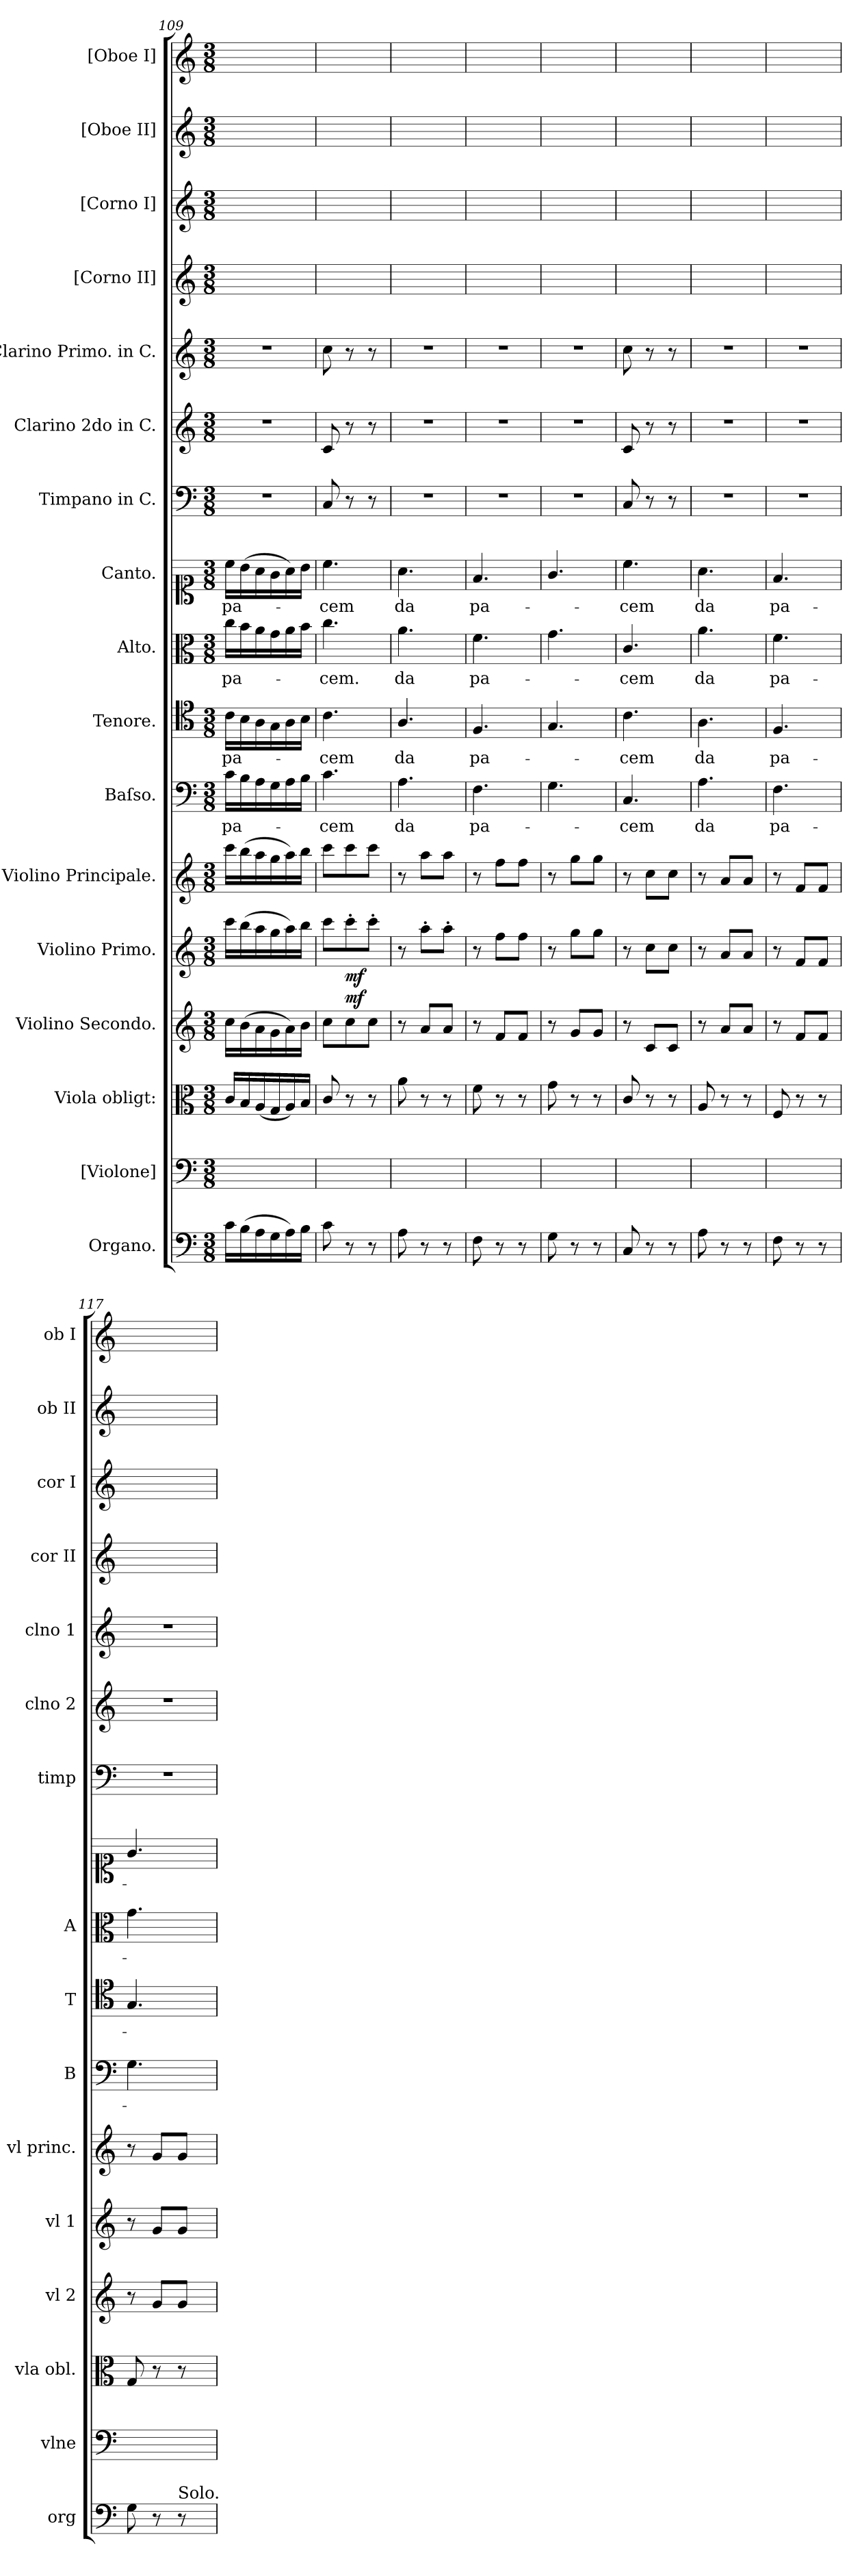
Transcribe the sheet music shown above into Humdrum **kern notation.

**kern	**kern	**kern	**kern	**dynam	**kern	**dynam	**kern	**kern	**text	**kern	**text	**kern	**text	**kern	**text	**kern	**kern	**kern	**kern	**kern	**kern	**kern
*part17	*part16	*part15	*part14	*part14	*part13	*part13	*part12	*part11	*part11	*part10	*part10	*part9	*part9	*part8	*part8	*part7	*part6	*part5	*part4	*part3	*part2	*part1
*staff17	*staff16	*staff15	*staff14	*staff14	*staff13	*staff13	*staff12	*staff11	*staff11	*staff10	*staff10	*staff9	*staff9	*staff8	*staff8	*staff7	*staff6	*staff5	*staff4	*staff3	*staff2	*staff1
*I"Organo.	*I"[Violone]	*I"Viola obligt:	*I"Violino Secondo.	*	*I"Violino Primo.	*	*I"Violino Principale.	*I"Baſso.	*	*I"Tenore.	*	*I"Alto.	*	*I"Canto.	*	*I"Timpano in C.	*I"Clarino 2do in C.	*I"Clarino Primo. in C.	*I"[Corno II]	*I"[Corno I]	*I"[Oboe II]	*I"[Oboe I]
*I'org	*I'vlne	*I'vla obl.	*I'vl 2	*	*I'vl 1	*	*I'vl princ.	*I'B	*	*I'T	*	*I'A	*	*	*	*I'timp	*I'clno 2	*I'clno 1	*I'cor II	*I'cor I	*I'ob II	*I'ob I
*clefF4	*clefF4	*clefC3	*clefG2	*	*clefG2	*	*clefG2	*clefF4	*	*clefC4	*	*clefC3	*	*clefC1	*	*clefF4	*clefG2	*clefG2	*clefG2	*clefG2	*clefG2	*clefG2
*k[]	*k[]	*k[]	*k[]	*	*k[]	*	*k[]	*k[]	*	*k[]	*	*k[]	*	*k[]	*	*k[]	*k[]	*k[]	*k[]	*k[]	*k[]	*k[]
*M3/8	*M3/8	*M3/8	*M3/8	*	*M3/8	*	*M3/8	*M3/8	*	*M3/8	*	*M3/8	*	*M3/8	*	*M3/8	*M3/8	*M3/8	*M3/8	*M3/8	*M3/8	*M3/8
=109	=109	=109	=109	=109	=109	=109	=109	=109	=109	=109	=109	=109	=109	=109	=109	=109	=109	=109	=109	=109	=109	=109
16c\LL	4.ryy	16c/LL	16cc\LL	.	16ccc\LL	.	16ccc\LL	16c\LL	pa-	16c\LL	pa-	16cc\LL	pa-	16cc\LL	pa-	4.r	4.r	4.r	4.ryy	4.ryy	4.ryy	4.ryy
(16B\	.	16B/	(16b\	.	(16bb\	.	(16bb\	16B\	.	16B\	.	16b\	.	(16b\	.	.	.	.	.	.	.	.
16A\	.	(16A/	16a\	.	16aa\	.	16aa\	16A\	.	16A\	.	16a\	.	16a\	.	.	.	.	.	.	.	.
16G\	.	16G/	16g\	.	16gg\	.	16gg\	16G\	.	16G\	.	16g\	.	16g\	.	.	.	.	.	.	.	.
16A\)	.	16A/)	16a\)	.	16aa\)	.	16aa\)	16A\	.	16A\	.	16a\	.	16a\)	.	.	.	.	.	.	.	.
16B\JJ	.	16B/JJ	16b\JJ	.	16bb\JJ	.	16bb\JJ	16B\JJ	.	16B\JJ	.	16b\JJ	.	16b\JJ	.	.	.	.	.	.	.	.
=110	=110	=110	=110	=110	=110	=110	=110	=110	=110	=110	=110	=110	=110	=110	=110	=110	=110	=110	=110	=110	=110	=110
8c\	4.ryy	8c/	8cc\L	.	8ccc\L	.	8ccc\L	4.c\	-cem	4.c\	-cem	4.cc\	-cem.	4.cc\	-cem	8C/	8c/	8cc\	4.ryy	4.ryy	4.ryy	4.ryy
!	!	!	!	!LO:DY:a	!	!LO:DY:b	!	!	!	!	!	!	!	!	!	!	!	!	!	!	!	!
8r	.	8r	8cc\	mf	8ccc'\	mf	8ccc\	.	.	.	.	.	.	.	.	8r	8r	8r	.	.	.	.
8r	.	8r	8cc\J	.	8ccc'\J	.	8ccc\J	.	.	.	.	.	.	.	.	8r	8r	8r	.	.	.	.
=111	=111	=111	=111	=111	=111	=111	=111	=111	=111	=111	=111	=111	=111	=111	=111	=111	=111	=111	=111	=111	=111	=111
8A\	4.ryy	8a\	8r	.	8r	.	8r	4.A\	da	4.A/	da	4.a\	da	4.a\	da	4.r	4.r	4.r	4.ryy	4.ryy	4.ryy	4.ryy
8r	.	8r	8a/L	.	8aa'\L	.	8aa\L	.	.	.	.	.	.	.	.	.	.	.	.	.	.	.
8r	.	8r	8a/J	.	8aa'\J	.	8aa\J	.	.	.	.	.	.	.	.	.	.	.	.	.	.	.
=112	=112	=112	=112	=112	=112	=112	=112	=112	=112	=112	=112	=112	=112	=112	=112	=112	=112	=112	=112	=112	=112	=112
8F\	4.ryy	8f\	8r	.	8r	.	8r	4.F\	pa-	4.F/	pa-	4.f\	pa-	4.f/	pa-	4.r	4.r	4.r	4.ryy	4.ryy	4.ryy	4.ryy
8r	.	8r	8f/L	.	8ff\L	.	8ff\L	.	.	.	.	.	.	.	.	.	.	.	.	.	.	.
8r	.	8r	8f/J	.	8ff\J	.	8ff\J	.	.	.	.	.	.	.	.	.	.	.	.	.	.	.
=113	=113	=113	=113	=113	=113	=113	=113	=113	=113	=113	=113	=113	=113	=113	=113	=113	=113	=113	=113	=113	=113	=113
8G\	4.ryy	8g\	8r	.	8r	.	8r	4.G\	.	4.G/	.	4.g\	.	4.g/	.	4.r	4.r	4.r	4.ryy	4.ryy	4.ryy	4.ryy
8r	.	8r	8g/L	.	8gg\L	.	8gg\L	.	.	.	.	.	.	.	.	.	.	.	.	.	.	.
8r	.	8r	8g/J	.	8gg\J	.	8gg\J	.	.	.	.	.	.	.	.	.	.	.	.	.	.	.
=114	=114	=114	=114	=114	=114	=114	=114	=114	=114	=114	=114	=114	=114	=114	=114	=114	=114	=114	=114	=114	=114	=114
8C/	4.ryy	8c/	8r	.	8r	.	8r	4.C/	-cem	4.c\	-cem	4.c/	-cem	4.cc\	-cem	8C/	8c/	8cc\	4.ryy	4.ryy	4.ryy	4.ryy
8r	.	8r	8c/L	.	8cc\L	.	8cc\L	.	.	.	.	.	.	.	.	8r	8r	8r	.	.	.	.
8r	.	8r	8c/J	.	8cc\J	.	8cc\J	.	.	.	.	.	.	.	.	8r	8r	8r	.	.	.	.
=115	=115	=115	=115	=115	=115	=115	=115	=115	=115	=115	=115	=115	=115	=115	=115	=115	=115	=115	=115	=115	=115	=115
8A\	4.ryy	8A/	8r	.	8r	.	8r	4.A\	da	4.A\	da	4.a\	da	4.a\	da	4.r	4.r	4.r	4.ryy	4.ryy	4.ryy	4.ryy
8r	.	8r	8a/L	.	8a/L	.	8a/L	.	.	.	.	.	.	.	.	.	.	.	.	.	.	.
8r	.	8r	8a/J	.	8a/J	.	8a/J	.	.	.	.	.	.	.	.	.	.	.	.	.	.	.
=116	=116	=116	=116	=116	=116	=116	=116	=116	=116	=116	=116	=116	=116	=116	=116	=116	=116	=116	=116	=116	=116	=116
8F\	4.ryy	8F/	8r	.	8r	.	8r	4.F\	pa-	4.F/	pa-	4.f\	pa-	4.f/	pa-	4.r	4.r	4.r	4.ryy	4.ryy	4.ryy	4.ryy
8r	.	8r	8f/L	.	8f/L	.	8f/L	.	.	.	.	.	.	.	.	.	.	.	.	.	.	.
8r	.	8r	8f/J	.	8f/J	.	8f/J	.	.	.	.	.	.	.	.	.	.	.	.	.	.	.
=117	=117	=117	=117	=117	=117	=117	=117	=117	=117	=117	=117	=117	=117	=117	=117	=117	=117	=117	=117	=117	=117	=117
8G\	4.ryy	8G/	8r	.	8r	.	8r	4.G\	.	4.G/	.	4.g\	.	4.g/	.	4.r	4.r	4.r	4.ryy	4.ryy	4.ryy	4.ryy
8r	.	8r	8g/L	.	8g/L	.	8g/L	.	.	.	.	.	.	.	.	.	.	.	.	.	.	.
!LO:TX:a:t=Solo.	!	!	!	!	!	!	!	!	!	!	!	!	!	!	!	!	!	!	!	!	!	!
8r	.	8r	8g/J	.	8g/J	.	8g/J	.	.	.	.	.	.	.	.	.	.	.	.	.	.	.
=	=	=	=	=	=	=	=	=	=	=	=	=	=	=	=	=	=	=	=	=	=	=
*-	*-	*-	*-	*-	*-	*-	*-	*-	*-	*-	*-	*-	*-	*-	*-	*-	*-	*-	*-	*-	*-	*-
